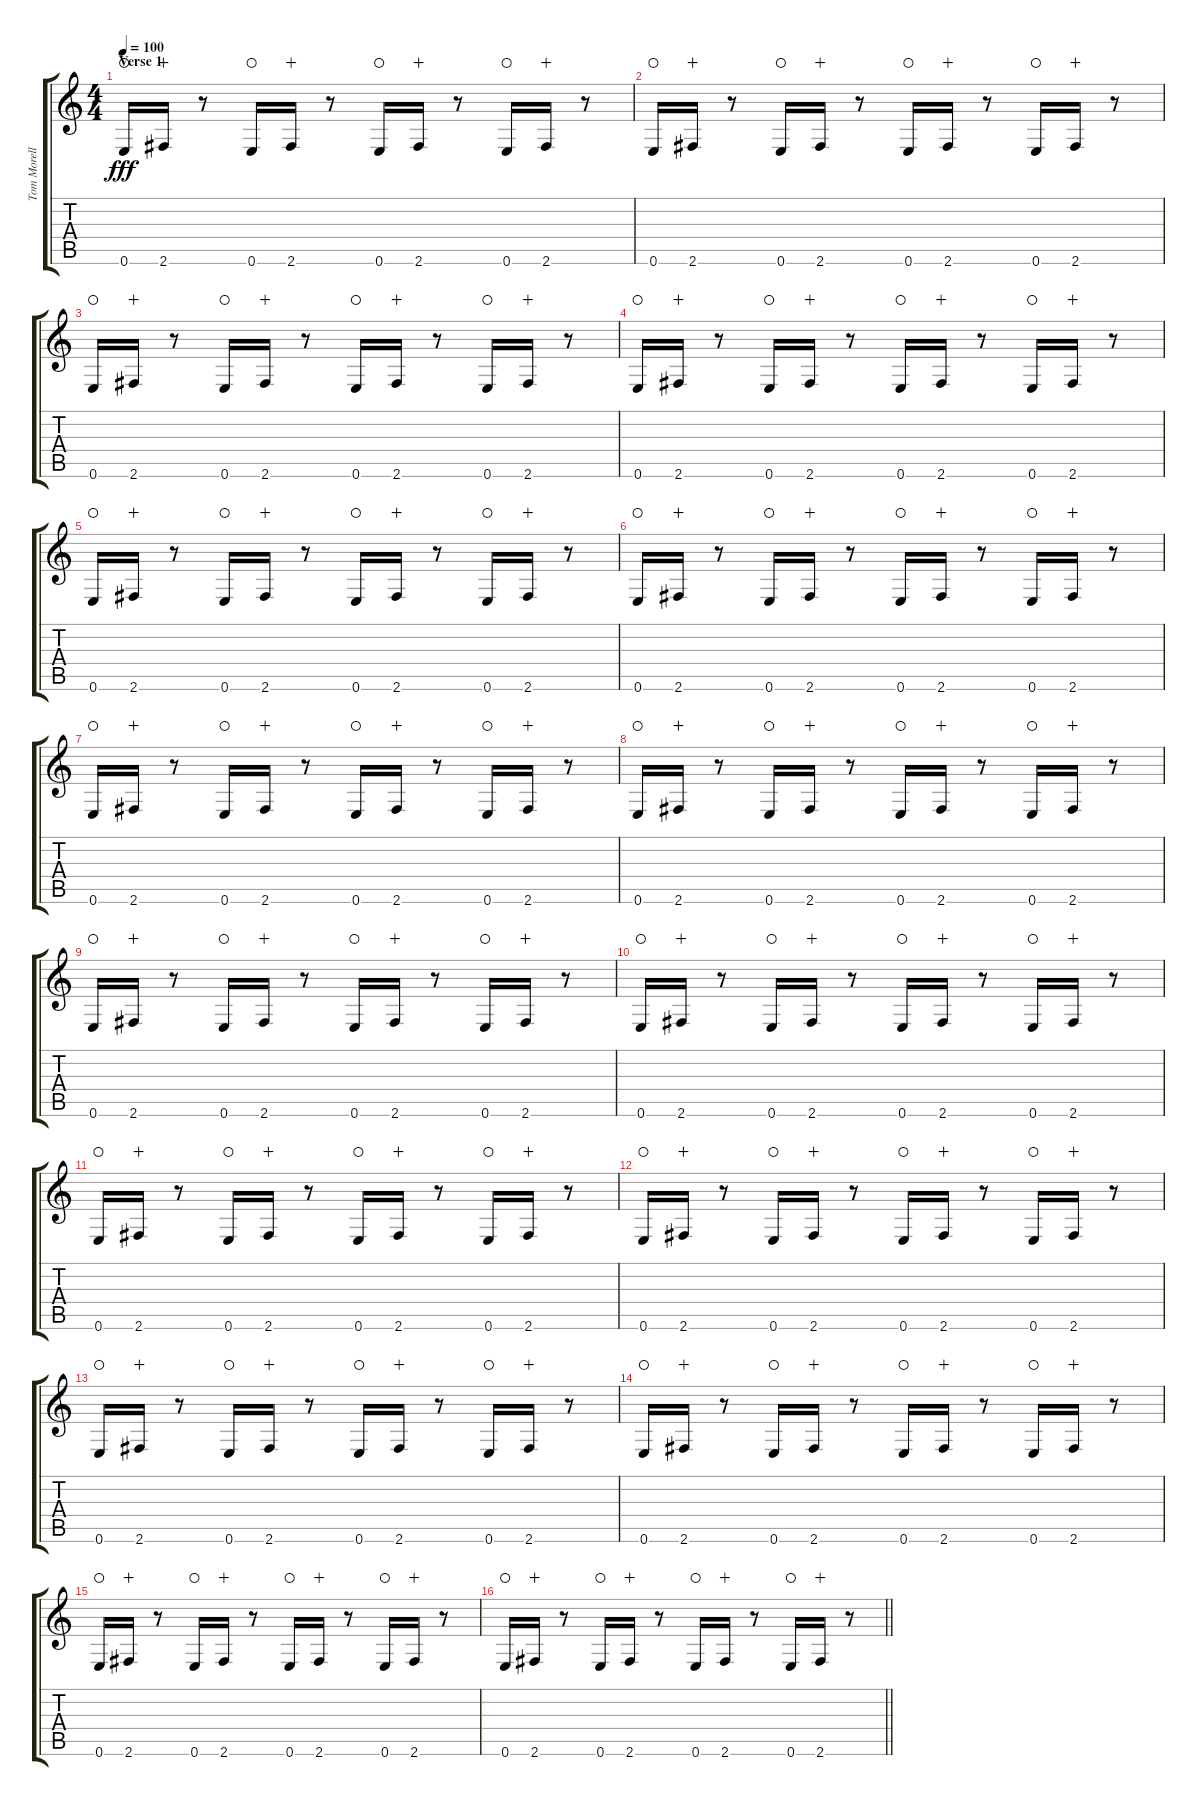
\track ("Tom Morello-Guitar" "Tom Morell") {instrument distortionguitar}
\staff {score tabs}
\tuning (E4 B3 G3 D3 A2 E2) {hide}
\ts (4 4)
\section ("" "Verse 1")
\tempo 100
\clef g2
\ks c
0.6.16{dy fff volume 6 waho} 2.6.16{wahc} r.8 0.6.16{waho} 2.6.16{wahc} r.8 0.6.16{waho} 2.6.16{wahc} r.8 0.6.16{waho} 2.6.16{wahc} r.8 |
0.6.16{waho} 2.6.16{wahc} r.8 0.6.16{waho} 2.6.16{wahc} r.8 0.6.16{waho} 2.6.16{wahc} r.8 0.6.16{waho} 2.6.16{wahc} r.8 |
0.6.16{waho} 2.6.16{wahc} r.8 0.6.16{waho} 2.6.16{wahc} r.8 0.6.16{waho} 2.6.16{wahc} r.8 0.6.16{waho} 2.6.16{wahc} r.8 |
0.6.16{waho} 2.6.16{wahc} r.8 0.6.16{waho} 2.6.16{wahc} r.8 0.6.16{waho} 2.6.16{wahc} r.8 0.6.16{waho} 2.6.16{wahc} r.8 |
0.6.16{waho} 2.6.16{wahc} r.8 0.6.16{waho} 2.6.16{wahc} r.8 0.6.16{waho} 2.6.16{wahc} r.8 0.6.16{waho} 2.6.16{wahc} r.8 |
0.6.16{waho} 2.6.16{wahc} r.8 0.6.16{waho} 2.6.16{wahc} r.8 0.6.16{waho} 2.6.16{wahc} r.8 0.6.16{waho} 2.6.16{wahc} r.8 |
0.6.16{waho} 2.6.16{wahc} r.8 0.6.16{waho} 2.6.16{wahc} r.8 0.6.16{waho} 2.6.16{wahc} r.8 0.6.16{waho} 2.6.16{wahc} r.8 |
0.6.16{waho} 2.6.16{wahc} r.8 0.6.16{waho} 2.6.16{wahc} r.8 0.6.16{waho} 2.6.16{wahc} r.8 0.6.16{waho} 2.6.16{wahc} r.8 |
0.6.16{waho} 2.6.16{wahc} r.8 0.6.16{waho} 2.6.16{wahc} r.8 0.6.16{waho} 2.6.16{wahc} r.8 0.6.16{waho} 2.6.16{wahc} r.8 |
0.6.16{waho} 2.6.16{wahc} r.8 0.6.16{waho} 2.6.16{wahc} r.8 0.6.16{waho} 2.6.16{wahc} r.8 0.6.16{waho} 2.6.16{wahc} r.8 |
0.6.16{waho} 2.6.16{wahc} r.8 0.6.16{waho} 2.6.16{wahc} r.8 0.6.16{waho} 2.6.16{wahc} r.8 0.6.16{waho} 2.6.16{wahc} r.8 |
0.6.16{waho} 2.6.16{wahc} r.8 0.6.16{waho} 2.6.16{wahc} r.8 0.6.16{waho} 2.6.16{wahc} r.8 0.6.16{waho} 2.6.16{wahc} r.8 |
0.6.16{waho} 2.6.16{wahc} r.8 0.6.16{waho} 2.6.16{wahc} r.8 0.6.16{waho} 2.6.16{wahc} r.8 0.6.16{waho} 2.6.16{wahc} r.8 |
0.6.16{waho} 2.6.16{wahc} r.8 0.6.16{waho} 2.6.16{wahc} r.8 0.6.16{waho} 2.6.16{wahc} r.8 0.6.16{waho} 2.6.16{wahc} r.8 |
0.6.16{waho} 2.6.16{wahc} r.8 0.6.16{waho} 2.6.16{wahc} r.8 0.6.16{waho} 2.6.16{wahc} r.8 0.6.16{waho} 2.6.16{wahc} r.8 |
\barLineRight lightlight
0.6.16{waho} 2.6.16{wahc} r.8 0.6.16{waho} 2.6.16{wahc} r.8 0.6.16{waho} 2.6.16{wahc} r.8 0.6.16{waho} 2.6.16{wahc} r.8
